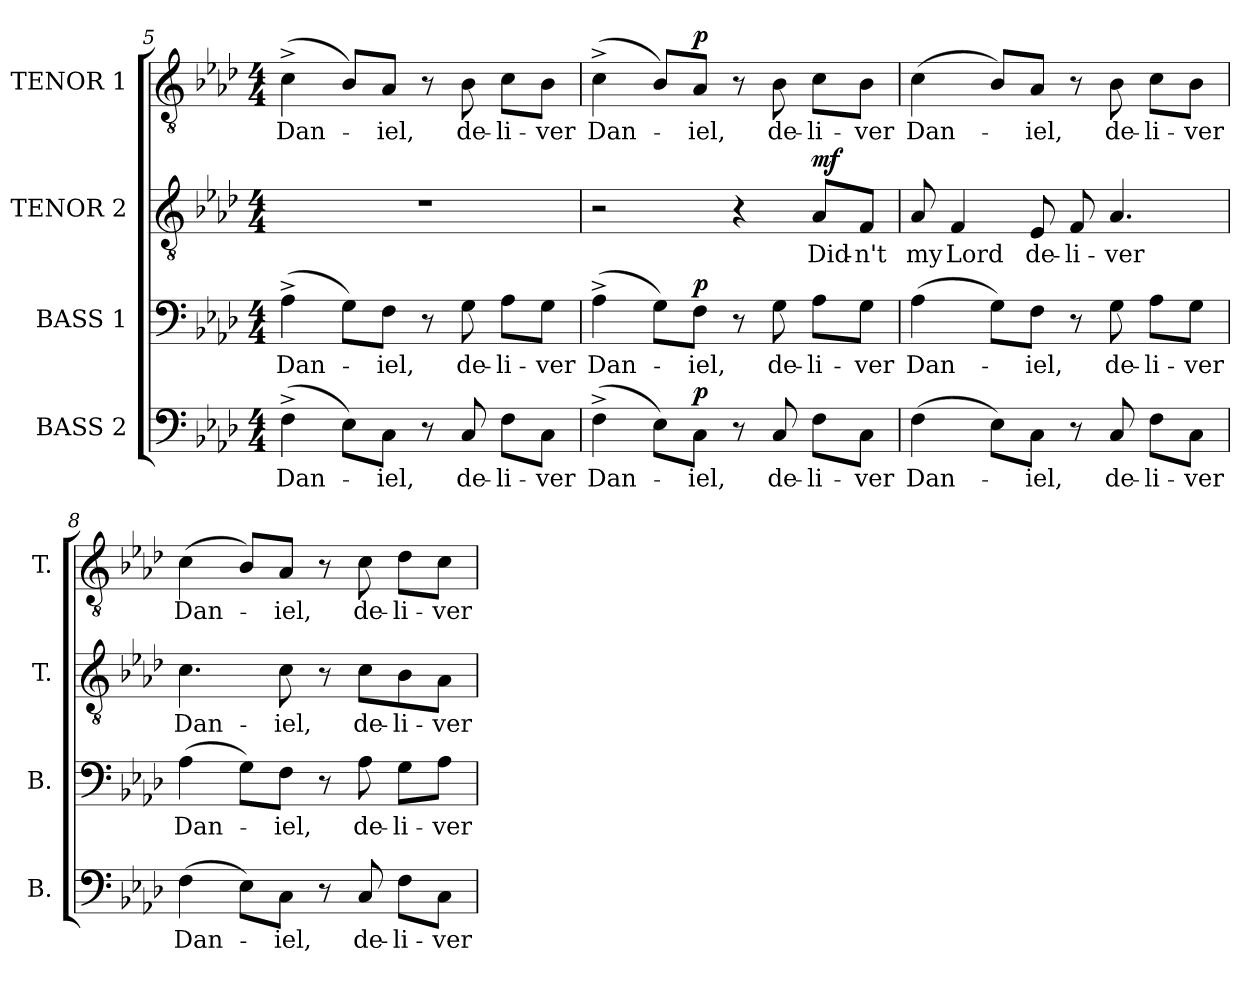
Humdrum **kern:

**kern	**text	**dynam	**kern	**text	**dynam	**kern	**text	**dynam	**kern	**text	**dynam
*part4	*part4	*part4	*part3	*part3	*part3	*part2	*part2	*part2	*part1	*part1	*part1
*staff4	*staff4	*staff4	*staff3	*staff3	*staff3	*staff2	*staff2	*staff2	*staff1	*staff1	*staff1
*I"BASS 2	*	*	*I"BASS 1	*	*	*I"TENOR 2	*	*	*I"TENOR 1	*	*
*I'B.	*	*	*I'B.	*	*	*I'T.	*	*	*I'T.	*	*
!!LO:LB:g=z
*clefF4	*	*	*clefF4	*	*	*clefGv2	*	*	*clefGv2	*	*
*	*	*	*	*	*	*ITrd7c12	*	*	*ITrd7c12	*	*
*k[b-e-a-d-]	*	*	*k[b-e-a-d-]	*	*	*k[b-e-a-d-]	*	*	*k[b-e-a-d-]	*	*
*f:	*	*	*f:	*	*	*f:	*	*	*f:	*	*
*M4/4	*	*	*M4/4	*	*	*M4/4	*	*	*M4/4	*	*
=5	=5	=5	=5	=5	=5	=5	=5	=5	=5	=5	=5
!	!LO:LY:b:color=#000000	!	!	!	!	!	!	!	!	!	!
!	!	!	!	!LO:LY:b:color=#000000	!	!	!	!	!	!	!
!	!	!	!	!	!	!	!	!	!	!LO:LY:b:color=#000000	!
(4F^i\	Dan-	.	(4A-^i\	Dan-	.	1r	.	.	(4C^i\	Dan-	.
8E-i\L)	.	.	8Gi\L)	.	.	.	.	.	8BB-i/L)	.	.
!	!LO:LY:b:color=#000000	!	!	!	!	!	!	!	!	!	!
!	!	!	!	!LO:LY:b:color=#000000	!	!	!	!	!	!	!
!	!	!	!	!	!	!	!	!	!	!LO:LY:b:color=#000000	!
8Ci\J	-iel,	.	8Fi\J	-iel,	.	.	.	.	8AA-i/J	-iel,	.
8r	.	.	8r	.	.	.	.	.	8r	.	.
!	!LO:LY:b:color=#000000	!	!	!	!	!	!	!	!	!	!
!	!	!	!	!LO:LY:b:color=#000000	!	!	!	!	!	!	!
!	!	!	!	!	!	!	!	!	!	!LO:LY:b:color=#000000	!
8Ci/	de-	.	8Gi\	de-	.	.	.	.	8BB-i\	de-	.
!	!LO:LY:b:color=#000000	!	!	!	!	!	!	!	!	!	!
!	!	!	!	!LO:LY:b:color=#000000	!	!	!	!	!	!	!
!	!	!	!	!	!	!	!	!	!	!LO:LY:b:color=#000000	!
8Fi\L	-li-	.	8A-i\L	-li-	.	.	.	.	8Ci\L	-li-	.
!	!LO:LY:b:color=#000000	!	!	!	!	!	!	!	!	!	!
!	!	!	!	!LO:LY:b:color=#000000	!	!	!	!	!	!	!
!	!	!	!	!	!	!	!	!	!	!LO:LY:b:color=#000000	!
8Ci\J	-ver	.	8Gi\J	-ver	.	.	.	.	8BB-i\J	-ver	.
=6	=6	=6	=6	=6	=6	=6	=6	=6	=6	=6	=6
!	!LO:LY:b:color=#000000	!	!	!	!	!	!	!	!	!	!
!	!	!	!	!LO:LY:b:color=#000000	!	!	!	!	!	!	!
!	!	!	!	!	!	!	!	!	!	!LO:LY:b:color=#000000	!
(4F^i\	Dan-	.	(4A-^i\	Dan-	.	2r	.	.	(4C^i\	Dan-	.
8E-i\L)	.	.	8Gi\L)	.	.	.	.	.	8BB-i/L)	.	.
!	!LO:LY:b:color=#000000	!	!	!	!	!	!	!	!	!	!
!	!	!	!	!LO:LY:b:color=#000000	!	!	!	!	!	!	!
!	!	!	!	!	!	!	!	!	!	!LO:LY:b:color=#000000	!
8Ci\J	-iel,	p	8Fi\J	-iel,	p	.	.	.	8AA-i/J	-iel,	p
8r	.	.	8r	.	.	4r	.	.	8r	.	.
!	!LO:LY:b:color=#000000	!	!	!	!	!	!	!	!	!	!
!	!	!	!	!LO:LY:b:color=#000000	!	!	!	!	!	!	!
!	!	!	!	!	!	!	!	!	!	!LO:LY:b:color=#000000	!
8Ci/	de-	.	8Gi\	de-	.	.	.	.	8BB-i\	de-	.
!	!LO:LY:b:color=#000000	!	!	!	!	!	!	!	!	!	!
!	!	!	!	!LO:LY:b:color=#000000	!	!	!	!	!	!	!
!	!	!	!	!	!	!	!LO:LY:b:color=#000000	!	!	!	!
!	!	!	!	!	!	!	!	!	!	!LO:LY:b:color=#000000	!
8Fi\L	-li-	.	8A-i\L	-li-	.	8AA-i/L	Did-	mf	8Ci\L	-li-	.
!	!LO:LY:b:color=#000000	!	!	!	!	!	!	!	!	!	!
!	!	!	!	!LO:LY:b:color=#000000	!	!	!	!	!	!	!
!	!	!	!	!	!	!	!LO:LY:b:color=#000000	!	!	!	!
!	!	!	!	!	!	!	!	!	!	!LO:LY:b:color=#000000	!
8Ci\J	-ver	.	8Gi\J	-ver	.	8FFi/J	-n't	.	8BB-i\J	-ver	.
=7	=7	=7	=7	=7	=7	=7	=7	=7	=7	=7	=7
!	!LO:LY:b:color=#000000	!	!	!	!	!	!	!	!	!	!
!	!	!	!	!LO:LY:b:color=#000000	!	!	!	!	!	!	!
!	!	!	!	!	!	!	!LO:LY:b:color=#000000	!	!	!	!
!	!	!	!	!	!	!	!	!	!	!LO:LY:b:color=#000000	!
(4Fi\	Dan-	.	(4A-i\	Dan-	.	8AA-i/	my	.	(4Ci\	Dan-	.
!	!	!	!	!	!	!	!LO:LY:b:color=#000000	!	!	!	!
.	.	.	.	.	.	4FFi/	Lord	.	.	.	.
8E-i\L)	.	.	8Gi\L)	.	.	.	.	.	8BB-i/L)	.	.
!	!LO:LY:b:color=#000000	!	!	!	!	!	!	!	!	!	!
!	!	!	!	!LO:LY:b:color=#000000	!	!	!	!	!	!	!
!	!	!	!	!	!	!	!LO:LY:b:color=#000000	!	!	!	!
!	!	!	!	!	!	!	!	!	!	!LO:LY:b:color=#000000	!
8Ci\J	-iel,	.	8Fi\J	-iel,	.	8EE-i/	de-	.	8AA-i/J	-iel,	.
!	!	!	!	!	!	!	!LO:LY:b:color=#000000	!	!	!	!
8r	.	.	8r	.	.	8FFi/	-li-	.	8r	.	.
!	!LO:LY:b:color=#000000	!	!	!	!	!	!	!	!	!	!
!	!	!	!	!LO:LY:b:color=#000000	!	!	!	!	!	!	!
!	!	!	!	!	!	!	!LO:LY:b:color=#000000	!	!	!	!
!	!	!	!	!	!	!	!	!	!	!LO:LY:b:color=#000000	!
8Ci/	de-	.	8Gi\	de-	.	4.AA-i/	-ver	.	8BB-i\	de-	.
!	!LO:LY:b:color=#000000	!	!	!	!	!	!	!	!	!	!
!	!	!	!	!LO:LY:b:color=#000000	!	!	!	!	!	!	!
!	!	!	!	!	!	!	!	!	!	!LO:LY:b:color=#000000	!
8Fi\L	-li-	.	8A-i\L	-li-	.	.	.	.	8Ci\L	-li-	.
!	!LO:LY:b:color=#000000	!	!	!	!	!	!	!	!	!	!
!	!	!	!	!LO:LY:b:color=#000000	!	!	!	!	!	!	!
!	!	!	!	!	!	!	!	!	!	!LO:LY:b:color=#000000	!
8Ci\J	-ver	.	8Gi\J	-ver	.	.	.	.	8BB-i\J	-ver	.
=8	=8	=8	=8	=8	=8	=8	=8	=8	=8	=8	=8
!	!LO:LY:b:color=#000000	!	!	!	!	!	!	!	!	!	!
!	!	!	!	!LO:LY:b:color=#000000	!	!	!	!	!	!	!
!	!	!	!	!	!	!	!LO:LY:b:color=#000000	!	!	!	!
!	!	!	!	!	!	!	!	!	!	!LO:LY:b:color=#000000	!
(4Fi\	Dan-	.	(4A-i\	Dan-	.	4.Ci\	Dan-	.	(4Ci\	Dan-	.
8E-i\L)	.	.	8Gi\L)	.	.	.	.	.	8BB-i/L)	.	.
!	!LO:LY:b:color=#000000	!	!	!	!	!	!	!	!	!	!
!	!	!	!	!LO:LY:b:color=#000000	!	!	!	!	!	!	!
!	!	!	!	!	!	!	!LO:LY:b:color=#000000	!	!	!	!
!	!	!	!	!	!	!	!	!	!	!LO:LY:b:color=#000000	!
8Ci\J	-iel,	.	8Fi\J	-iel,	.	8Ci\	-iel,	.	8AA-i/J	-iel,	.
8r	.	.	8r	.	.	8r	.	.	8r	.	.
!	!LO:LY:b:color=#000000	!	!	!	!	!	!	!	!	!	!
!	!	!	!	!LO:LY:b:color=#000000	!	!	!	!	!	!	!
!	!	!	!	!	!	!	!LO:LY:b:color=#000000	!	!	!	!
!	!	!	!	!	!	!	!	!	!	!LO:LY:b:color=#000000	!
8Ci/	de-	.	8A-i\	de-	.	8Ci\L	de-	.	8Ci\	de-	.
!	!LO:LY:b:color=#000000	!	!	!	!	!	!	!	!	!	!
!	!	!	!	!LO:LY:b:color=#000000	!	!	!	!	!	!	!
!	!	!	!	!	!	!	!LO:LY:b:color=#000000	!	!	!	!
!	!	!	!	!	!	!	!	!	!	!LO:LY:b:color=#000000	!
8Fi\L	-li-	.	8Gi\L	-li-	.	8BB-i\	-li-	.	8D-i\L	-li-	.
!	!LO:LY:b:color=#000000	!	!	!	!	!	!	!	!	!	!
!	!	!	!	!LO:LY:b:color=#000000	!	!	!	!	!	!	!
!	!	!	!	!	!	!	!LO:LY:b:color=#000000	!	!	!	!
!	!	!	!	!	!	!	!	!	!	!LO:LY:b:color=#000000	!
8Ci\J	-ver	.	8A-i\J	-ver	.	8AA-i\J	-ver	.	8Ci\J	-ver	.
=	=	=	=	=	=	=	=	=	=	=	=
*-	*-	*-	*-	*-	*-	*-	*-	*-	*-	*-	*-
